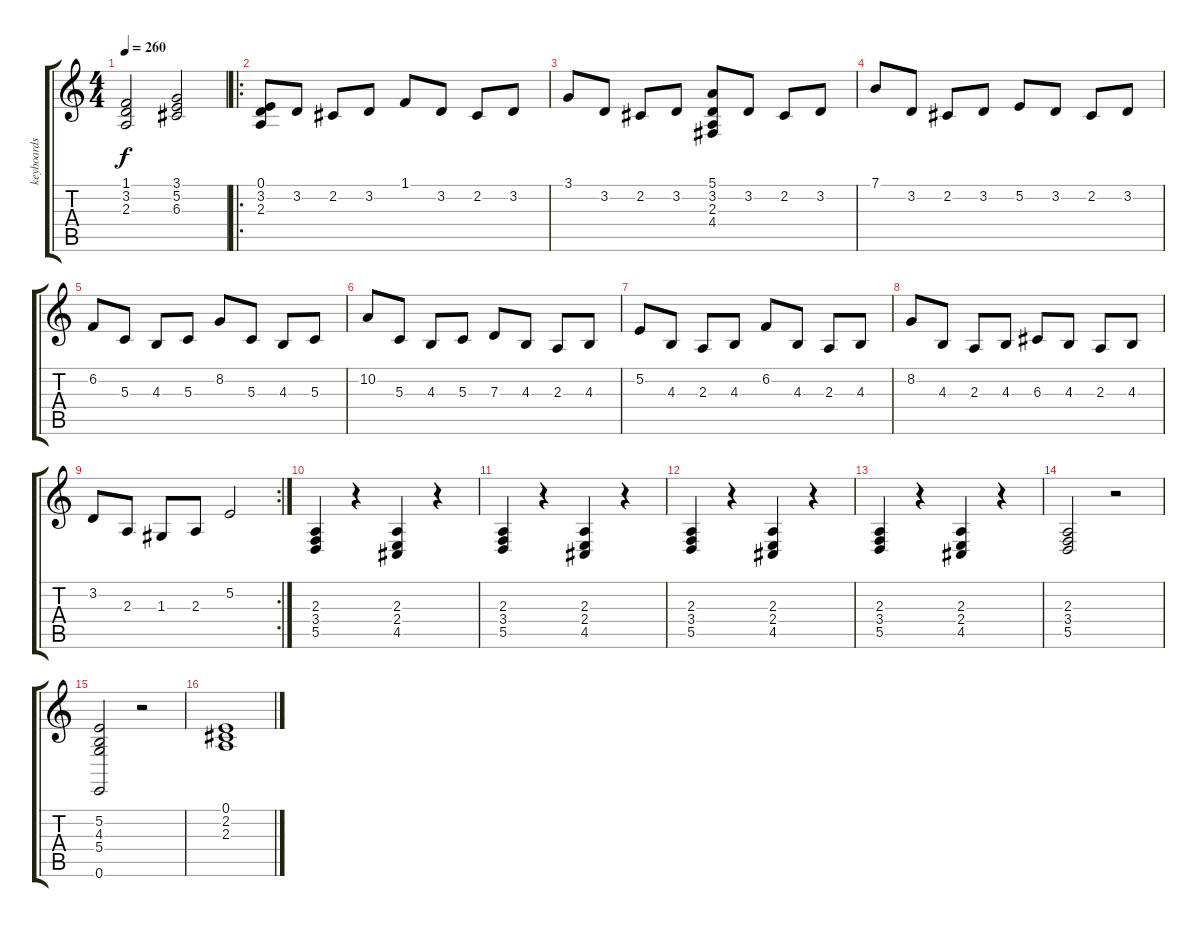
\track ("keyboards" "keyboards") {instrument rockorgan}
\staff {score tabs}
\tuning (E4 B3 G3 D3 A2 E2) {hide}
\ts (4 4)
\tempo 260
\clef g2
\ks c
(1.1{t} 3.2{t} 2.3{t}).2{dy f} (3.1 5.2 6.3).2 |
\ro
(0.1 3.2 2.3).8 3.2.8 2.2.8 3.2.8 1.1.8 3.2.8 2.2.8 3.2.8 |
3.1.8 3.2.8 2.2.8 3.2.8 (5.1 3.2 2.3 4.4).8 3.2.8 2.2.8 3.2.8 |
7.1.8 3.2.8 2.2.8 3.2.8 5.2.8 3.2.8 2.2.8 3.2.8 |
6.2.8 5.3.8 4.3.8 5.3.8 8.2.8 5.3.8 4.3.8 5.3.8 |
10.2.8 5.3.8 4.3.8 5.3.8 7.3.8 4.3.8 2.3.8 4.3.8 |
5.2.8 4.3.8 2.3.8 4.3.8 6.2.8 4.3.8 2.3.8 4.3.8 |
8.2.8 4.3.8 2.3.8 4.3.8 6.3.8 4.3.8 2.3.8 4.3.8 |
\rc 2
3.2.8 2.3.8 1.3.8 2.3.8 5.2.2 |
(2.3 3.4 5.5).4 r.4 (2.3 2.4 4.5).4 r.4 |
(2.3 3.4 5.5).4 r.4 (2.3 2.4 4.5).4 r.4 |
(2.3 3.4 5.5).4 r.4 (2.3 2.4 4.5).4 r.4 |
(2.3 3.4 5.5).4 r.4 (2.3 2.4 4.5).4 r.4 |
(2.3 3.4 5.5).2 r.2 |
(5.2 4.3 5.4 0.6).2 r.2 |
(0.1 2.2 2.3).1
